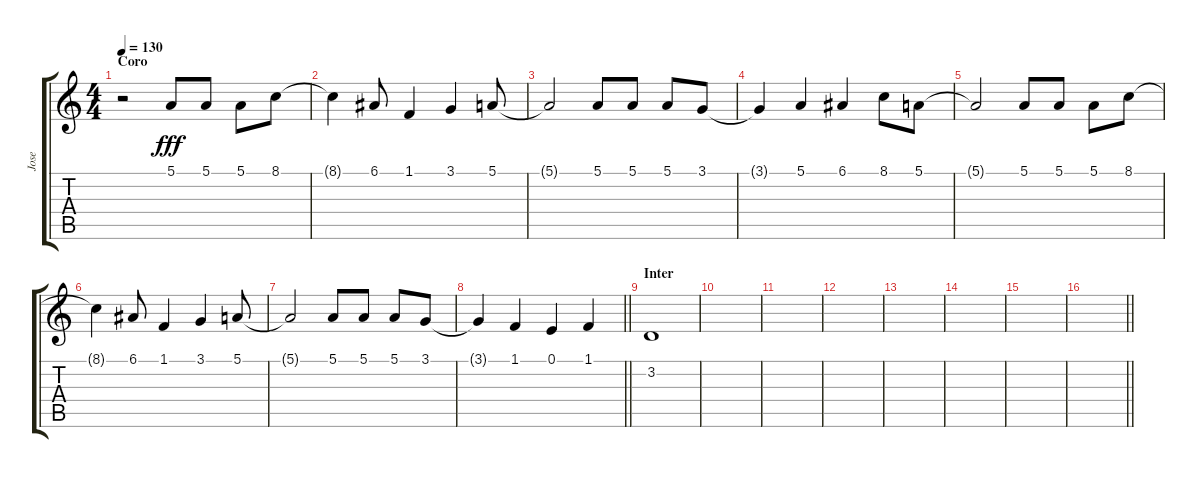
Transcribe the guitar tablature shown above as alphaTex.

\track ("Jose" "Jose") {instrument lead2sawtooth}
\staff {score tabs}
\tuning (E4 B3 G3 D3 A2 E2) {hide}
\ts (4 4)
\section ("" "Coro")
\tempo 130
\clef g2
\ks c
r.2{dy fff} 5.1.8 5.1.8 5.1.8 8.1.8 |
8.1{t}.4 6.1.8 1.1.4 3.1.4 5.1.8 |
5.1{t}.2 5.1.8 5.1.8 5.1.8 3.1.8 |
3.1{t}.4 5.1.4 6.1.4 8.1.8 5.1.8 |
5.1{t}.2 5.1.8 5.1.8 5.1.8 8.1.8 |
8.1{t}.4 6.1.8 1.1.4 3.1.4 5.1.8 |
5.1{t}.2 5.1.8 5.1.8 5.1.8 3.1.8 |
\barLineRight lightlight
3.1{t}.4 1.1.4 0.1.4 1.1.4 |
\section ("" "Inter")
3.2.1 |
|
|
|
|
|
|
\barLineRight lightlight
